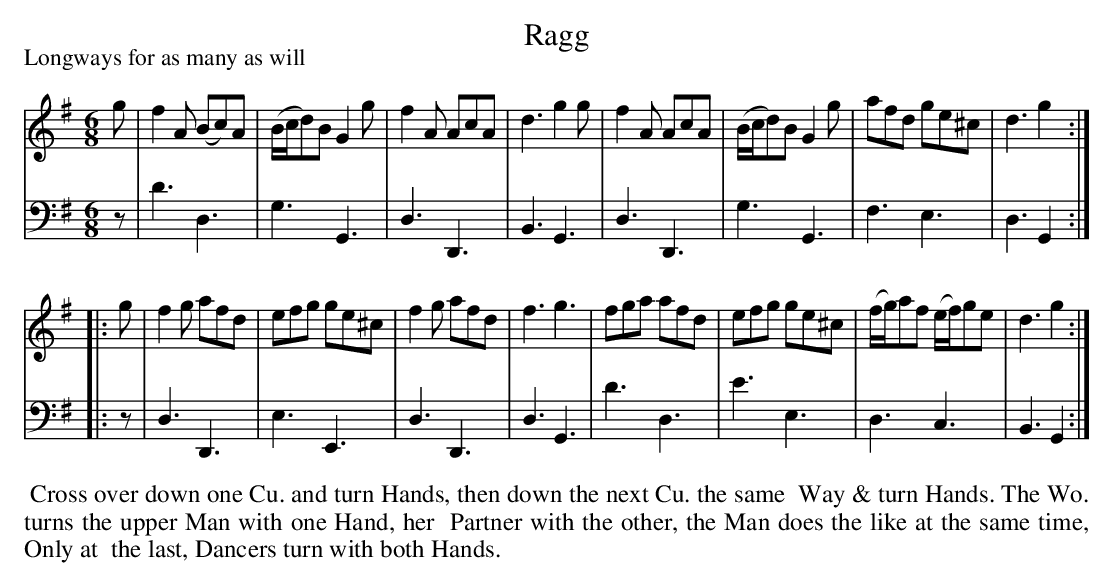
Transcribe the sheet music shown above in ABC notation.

X:1
T: Ragg
P: Longways for as many as will
M: 6/8
L: 1/8
K: G
V: 1
g |\
f2A (Bc)A | (B/c/d)B G2g | f2A AcA | d3 g2g |\
f2A AcA | (B/c/d)B G2g | afd ge^c | d3 g2 :|
|: g |\
f2g afd | efg ge^c | f2g afd | f3 g3 |\
fga afd | efg ge^c | (f/g/)af (e/f/)ge | d3 g2 :|
V: 2 clef=bass middle=d
z |\
d'3 d3 | g3 G3 | d3 D3 | B3 G3 |\
d3 D3 | g3 G3 | f3 e3 | d3 G2 :|\
|: z |\
d3 D3 | e3 E3 | d3 D3 | d3 G3 |\
d'3 d3 | e'3 e3 | d3 c3 | B3 G2 :|
